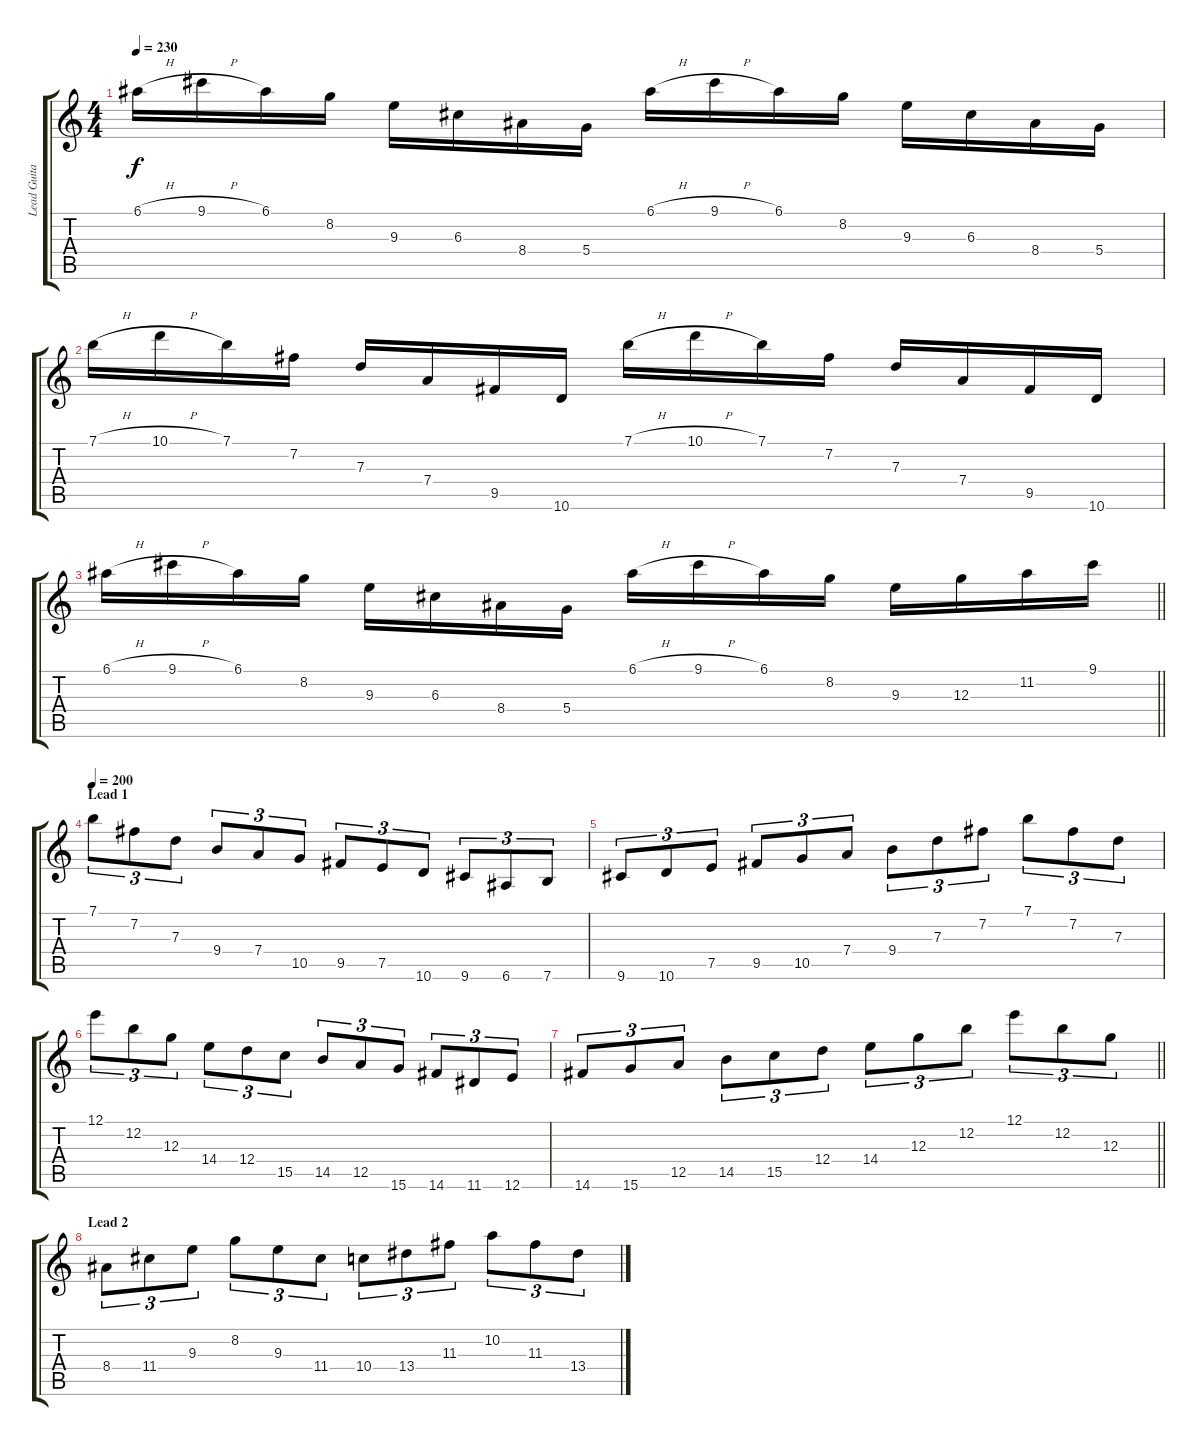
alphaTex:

\track ("Lead Guitar" "Lead Guita") {instrument distortionguitar}
\staff {score tabs}
\tuning (E4 B3 G3 D3 A2 E2) {hide}
\ts (4 4)
\tempo 230
\clef g2
\ks c
6.1{h}.16{dy f} 9.1{h}.16 6.1.16 8.2.16 9.3.16 6.3.16 8.4.16 5.4.16 6.1{h}.16 9.1{h}.16 6.1.16 8.2.16 9.3.16 6.3.16 8.4.16 5.4.16 |
7.1{h}.16 10.1{h}.16 7.1.16 7.2.16 7.3.16 7.4.16 9.5.16 10.6.16 7.1{h}.16 10.1{h}.16 7.1.16 7.2.16 7.3.16 7.4.16 9.5.16 10.6.16 |
\barLineRight lightlight
6.1{h}.16 9.1{h}.16 6.1.16 8.2.16 9.3.16 6.3.16 8.4.16 5.4.16 6.1{h}.16 9.1{h}.16 6.1.16 8.2.16 9.3.16 12.3.16 11.2.16 9.1.16 |
\section ("" "Lead 1")
\tempo 200
7.1.8{tu (3 2)} 7.2.8{tu (3 2)} 7.3.8{tu (3 2)} 9.4.8{tu (3 2)} 7.4.8{tu (3 2)} 10.5.8{tu (3 2)} 9.5.8{tu (3 2)} 7.5.8{tu (3 2)} 10.6.8{tu (3 2)} 9.6.8{tu (3 2)} 6.6.8{tu (3 2)} 7.6.8{tu (3 2)} |
9.6.8{tu (3 2)} 10.6.8{tu (3 2)} 7.5.8{tu (3 2)} 9.5.8{tu (3 2)} 10.5.8{tu (3 2)} 7.4.8{tu (3 2)} 9.4.8{tu (3 2)} 7.3.8{tu (3 2)} 7.2.8{tu (3 2)} 7.1.8{tu (3 2)} 7.2.8{tu (3 2)} 7.3.8{tu (3 2)} |
12.1.8{tu (3 2)} 12.2.8{tu (3 2)} 12.3.8{tu (3 2)} 14.4.8{tu (3 2)} 12.4.8{tu (3 2)} 15.5.8{tu (3 2)} 14.5.8{tu (3 2)} 12.5.8{tu (3 2)} 15.6.8{tu (3 2)} 14.6.8{tu (3 2)} 11.6.8{tu (3 2)} 12.6.8{tu (3 2)} |
\barLineRight lightlight
14.6.8{tu (3 2)} 15.6.8{tu (3 2)} 12.5.8{tu (3 2)} 14.5.8{tu (3 2)} 15.5.8{tu (3 2)} 12.4.8{tu (3 2)} 14.4.8{tu (3 2)} 12.3.8{tu (3 2)} 12.2.8{tu (3 2)} 12.1.8{tu (3 2)} 12.2.8{tu (3 2)} 12.3.8{tu (3 2)} |
\section ("" "Lead 2")
8.4.8{tu (3 2)} 11.4.8{tu (3 2)} 9.3.8{tu (3 2)} 8.2.8{tu (3 2)} 9.3.8{tu (3 2)} 11.4.8{tu (3 2)} 10.4.8{tu (3 2)} 13.4.8{tu (3 2)} 11.3.8{tu (3 2)} 10.2.8{tu (3 2)} 11.3.8{tu (3 2)} 13.4.8{tu (3 2)}
